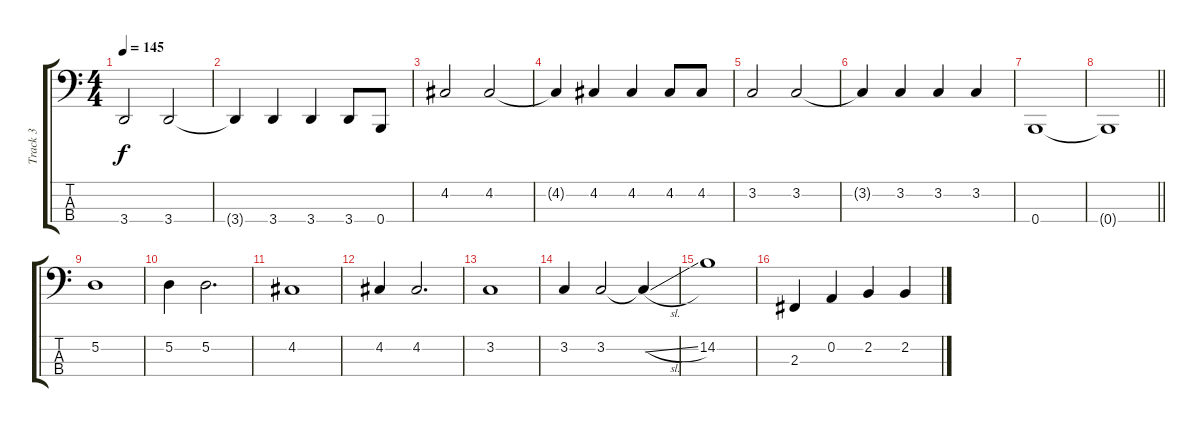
\track ("Track 3" "Track 3") {instrument electricbasspick}
\staff {score tabs}
\tuning (D2 A1 E1 B0) {hide}
\ts (4 4)
\tempo 145
\clef f4
\ks c
3.4.2{dy f} 3.4.2 |
3.4{t}.4 3.4.4 3.4.4 3.4.8 0.4.8 |
4.2.2 4.2.2 |
4.2{t}.4 4.2.4 4.2.4 4.2.8 4.2.8 |
3.2.2 3.2.2 |
3.2{t}.4 3.2.4 3.2.4 3.2.4 |
0.4.1 |
\barLineRight lightlight
0.4{t}.1 |
\section ("" "")
5.2.1 |
5.2.4 5.2.2{d} |
4.2.1 |
4.2.4 4.2.2{d} |
3.2.1 |
3.2.4 3.2.2 3.2{sl t}.4 |
14.2.1 |
2.3.4 0.2.4 2.2.4 2.2.4
